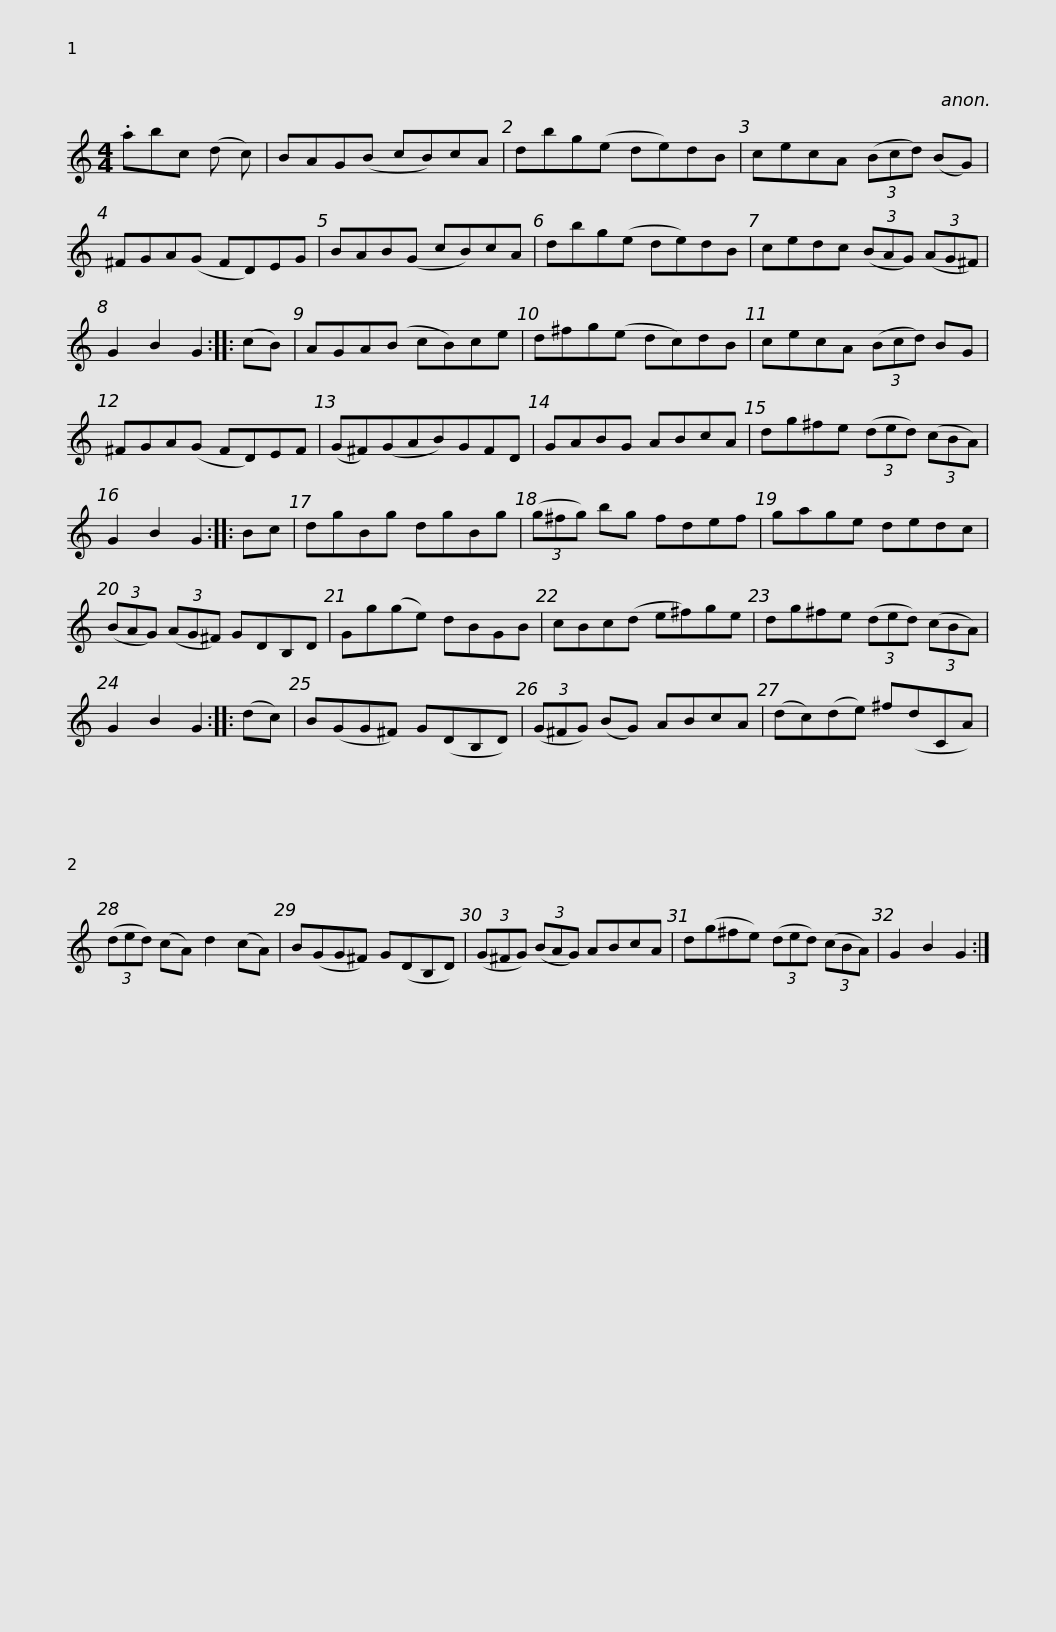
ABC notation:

X:1
L:1/8
M:4/4
I:linebreak $
K:C
V:1 treble
V:1
 .abc (d c) | BAG(B cB)cA | dbg(e de)dB | cecA (3(Bcd) (BG) | ^FGA(G FD)EG |$ %5
 BAB(G cB)cA | dbg(e de)dB | cedc (3(BAG) (3(AG^F) | G2 B2 G2 :: (cB) | %10
 AGA(B cB)ce |$ d^fg(e dc)dB | cecA (3(Bcd) BG | ^FGA(G FD)EF | (G^F)(GAB)GFD | %15
 GABG ABcA |$ dg^fe (3(ded) (3(cBA) | G2 B2 G2 :: Bc | dgBg dgBg | %20
 (3(g^fg) bg fdef | gage dedc |$ (3(BAG) (3(AG^F) GDB,D | Gg(ge) dBGB | cBc(d e^f)ge | %25
 dg^fe (3(ded) (3(cBA) | G2 B2 G2 :: (dc) |$ B(GG^F) G(DB,D) | (3(G^FG) (BG) ABcA | %30
 (dc)(de) ^f(dCA) | (3(ded) (cA) d2 (cA) | B(GG^F) G(DB,D) |$ (3(G^FG) (3(BAG) ABcA | d(g^fe) (3(ded) (3(cBA) | %35
 G2 B2 G2 :| %36
